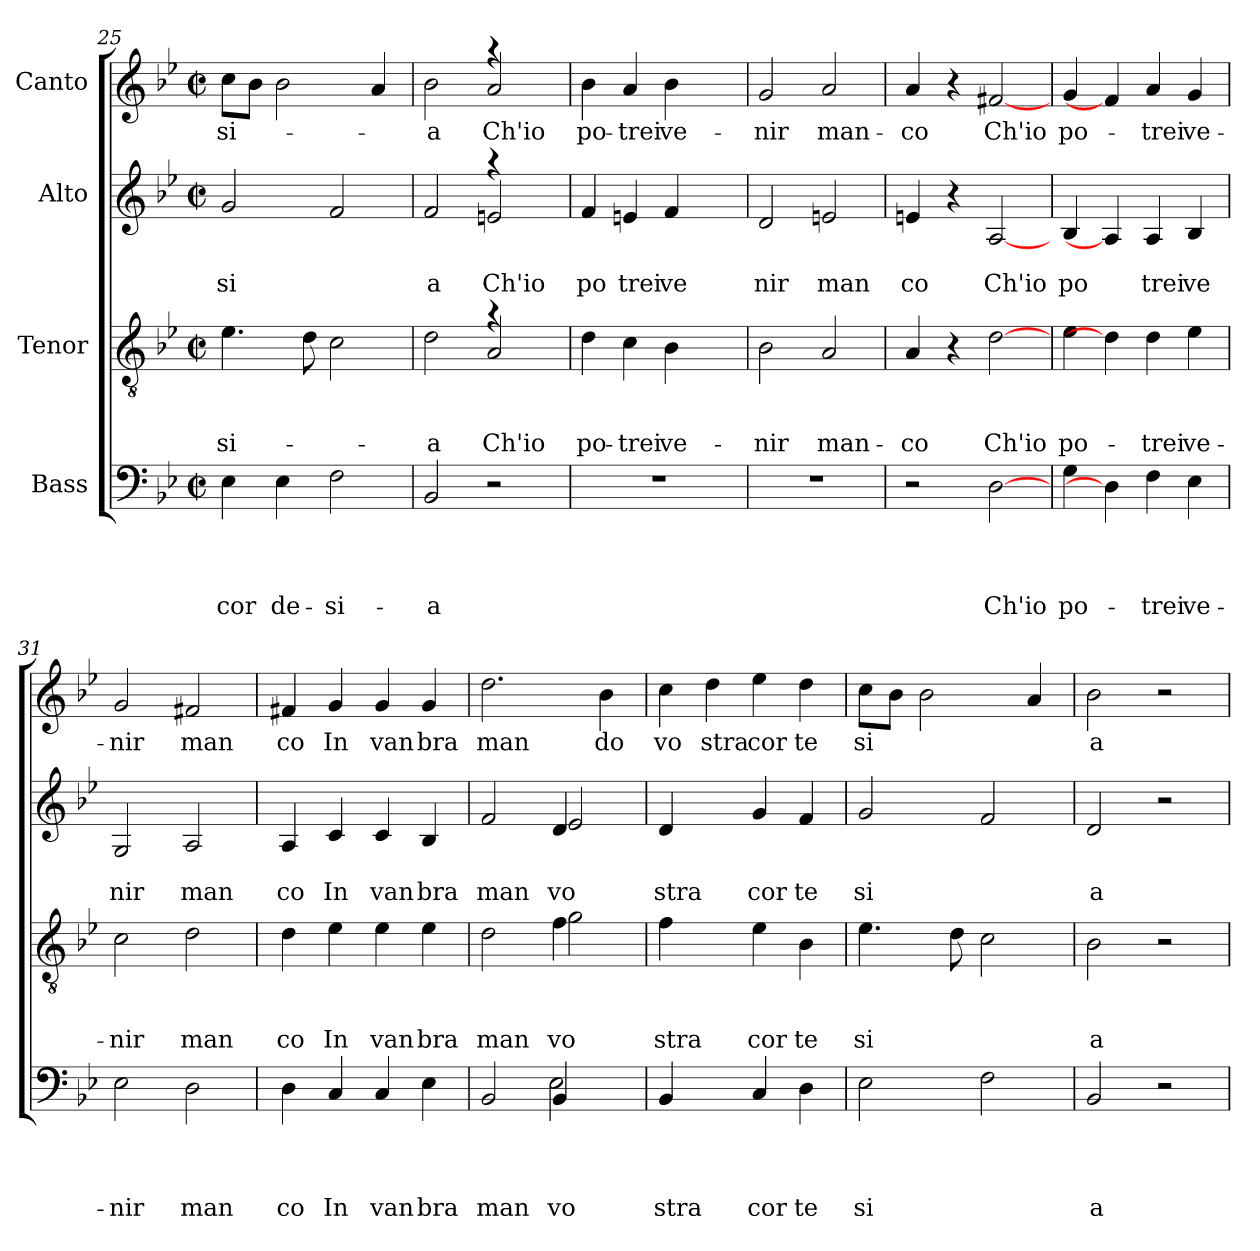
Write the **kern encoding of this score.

**kern	**text	**text	**text	**text	**kern	**text	**text	**text	**kern	**text	**text	**kern	**text
*part4	*part4	*part4	*part4	*part4	*part3	*part3	*part3	*part3	*part2	*part2	*part2	*part1	*part1
*staff4	*staff4	*staff4	*staff4	*staff4	*staff3	*staff3	*staff3	*staff3	*staff2	*staff2	*staff2	*staff1	*staff1
*I"Bass	*	*	*	*	*I"Tenor	*	*	*	*I"Alto	*	*	*I"Canto	*
!!LO:LB:g=z
*clefF4	*	*	*	*	*clefGv2	*	*	*	*clefG2	*	*	*clefG2	*
*k[b-e-]	*	*	*	*	*k[b-e-]	*	*	*	*k[b-e-]	*	*	*k[b-e-]	*
*B-:	*	*	*	*	*B-:	*	*	*	*B-:	*	*	*B-:	*
*M2/2	*	*	*	*	*M2/2	*	*	*	*M2/2	*	*	*M2/2	*
*met(c|)	*	*	*	*	*met(c|)	*	*	*	*met(c|)	*	*	*met(c|)	*
=25	=25	=25	=25	=25	=25	=25	=25	=25	=25	=25	=25	=25	=25
!	!	!	!	!LO:LY:b	!	!	!	!LO:LY:b	!	!	!LO:LY:b	!	!LO:LY:b
4E-\	.	.	.	cor	4.e-\	.	.	si-	2g/	.	-si	8cc\L	-si-
.	.	.	.	.	.	.	.	.	.	.	.	8b-\J	.
!	!	!	!	!LO:LY:b	!	!	!	!	!	!	!	!	!
4E-\	.	.	.	de-	.	.	.	.	.	.	.	2b-\	.
.	.	.	.	.	8d\	.	.	.	.	.	.	.	.
!	!	!	!	!LO:LY:b	!	!	!	!	!	!	!	!	!
2F\	.	.	.	-si-	2c\	.	.	.	2f/	.	.	.	.
.	.	.	.	.	.	.	.	.	.	.	.	4a/	.
=26	=26	=26	=26	=26	=26	=26	=26	=26	=26	=26	=26	=26	=26
!	!	!	!	!LO:LY:b	!	!	!	!LO:LY:b	!	!	!LO:LY:b	!	!LO:LY:b
*	*	*	*	*	*^	*	*	*	*^	*	*	*^	*
2BB-/	.	.	.	-a	2d\	2ryy	.	.	-a	2f/	2ryy	.	a	2b-\	2ryy	-a
!	!	!	!	!	!	!	!	!	!LO:LY:b	!	!	!	!LO:LY:b	!	!	!LO:LY:b
2r	.	.	.	.	4ra	2A/	.	.	Ch'io	4raa	2en/	.	Ch'io	4raa	2a/	Ch'io
.	.	.	.	.	4ryy	.	.	.	.	4ryy	.	.	.	4ryy	.	.
*	*	*	*	*	*v	*v	*	*	*	*	*	*	*	*v	*v	*
*	*	*	*	*	*	*	*	*	*v	*v	*	*	*	*
=27	=27	=27	=27	=27	=27	=27	=27	=27	=27	=27	=27	=27	=27
!LO:N:vis=1	!	!	!	!	!	!	!	!LO:LY:b	!	!	!LO:LY:b	!	!LO:LY:b
1r	.	.	.	.	4d\	.	.	po-	4f/	.	po	4b-\	po-
!	!	!	!	!	!	!	!	!LO:LY:b	!	!	!LO:LY:b	!	!LO:LY:b
.	.	.	.	.	4c\	.	.	-trei	4en/	.	trei	4a/	-trei
!	!	!	!	!	!	!	!	!LO:LY:b	!	!	!LO:LY:b	!	!LO:LY:b
.	.	.	.	.	4B-\	.	.	ve-	4f/	.	ve	4b-\	ve-
.	.	.	.	.	4ryy	.	.	.	4ryy	.	.	4ryy	.
=28	=28	=28	=28	=28	=28	=28	=28	=28	=28	=28	=28	=28	=28
!	!	!	!	!	!	!	!	!LO:LY:b	!	!	!LO:LY:b	!	!LO:LY:b
1r	.	.	.	.	2B-\	.	.	-nir	2d/	.	nir	2g/	-nir
!	!	!	!	!	!	!	!	!LO:LY:b	!	!	!LO:LY:b	!	!LO:LY:b
.	.	.	.	.	2A/	.	.	man-	2en/	.	man	2a/	man-
=29	=29	=29	=29	=29	=29	=29	=29	=29	=29	=29	=29	=29	=29
!	!	!	!	!	!	!	!	!LO:LY:b	!	!	!LO:LY:b	!	!LO:LY:b
2r	.	.	.	.	4A/	.	.	-co	4en/	.	co	4a/	-co
.	.	.	.	.	4r	.	.	.	4r	.	.	4r	.
!	!	!	!	!LO:LY:b	!	!	!	!LO:LY:b	!	!	!LO:LY:b	!	!LO:LY:b
[2D\	.	.	.	Ch'io	[2d\	.	.	Ch'io	[2A/	.	Ch'io	[2f#X/	Ch'io
=30	=30	=30	=30	=30	=30	=30	=30	=30	=30	=30	=30	=30	=30
!	!	!	!	!LO:LY:b	!	!	!	!LO:LY:b	!	!	!LO:LY:b	!	!LO:LY:b
4G\	.	.	.	po-	4e-\	.	.	po-	4B-/	.	po	4g/	po-
4D\]	.	.	.	.	4d\]	.	.	.	4A/]	.	.	4f#/]	.
!	!	!	!	!LO:LY:b	!	!	!	!LO:LY:b	!	!	!LO:LY:b	!	!LO:LY:b
4F\	.	.	.	-trei	4d\	.	.	-trei	4A/	.	trei	4a/	-trei
!	!	!	!	!LO:LY:b	!	!	!	!LO:LY:b	!	!	!LO:LY:b	!	!LO:LY:b
4E-\	.	.	.	ve-	4e-\	.	.	ve-	4B-/	.	ve	4g/	ve-
!!LO:LB:g=z
=31	=31	=31	=31	=31	=31	=31	=31	=31	=31	=31	=31	=31	=31
!	!	!	!	!LO:LY:b	!	!	!	!LO:LY:b	!	!	!LO:LY:b	!	!LO:LY:b
2E-\	.	.	.	-nir	2c\	.	.	-nir	2G/	.	nir	2g/	-nir
!	!	!	!	!LO:LY:b	!	!	!	!LO:LY:b	!	!	!LO:LY:b	!	!LO:LY:b
2D\	.	.	.	man	2d\	.	.	man	2A/	.	man	2f#X/	man
=32	=32	=32	=32	=32	=32	=32	=32	=32	=32	=32	=32	=32	=32
!	!	!	!	!LO:LY:b	!	!	!	!LO:LY:b	!	!	!LO:LY:b	!	!LO:LY:b
4D\	.	.	.	co	4d\	.	.	co	4A/	.	co	4f#X/	co
!	!	!	!	!LO:LY:b	!	!	!	!LO:LY:b	!	!	!LO:LY:b	!	!LO:LY:b
4C/	.	.	.	In	4e-\	.	.	In	4c/	.	In	4g/	In
!	!	!	!	!LO:LY:b	!	!	!	!LO:LY:b	!	!	!LO:LY:b	!	!LO:LY:b
4C/	.	.	.	van	4e-\	.	.	van	4c/	.	van	4g/	van
!	!	!	!	!LO:LY:b	!	!	!	!LO:LY:b	!	!	!LO:LY:b	!	!LO:LY:b
4E-\	.	.	.	bra	4e-\	.	.	bra	4B-/	.	bra	4g/	bra
=33	=33	=33	=33	=33	=33	=33	=33	=33	=33	=33	=33	=33	=33
!	!	!	!	!LO:LY:b	!	!	!	!LO:LY:b	!	!	!LO:LY:b	!	!LO:LY:b
*^	*	*	*	*	*^	*	*	*	*^	*	*	*	*
2BB-/	2ryy	.	.	.	man	2d\	2ryy	.	.	man	2f/	2ryy	.	man	2.dd\	man
!	!	!	!	!	!LO:LY:b	!	!	!	!	!	!	!	!	!	!	!
!	!	!	!	!	!LO:LY:b	!	!	!	!	!LO:LY:b	!	!	!	!	!	!
!	!	!	!	!	!	!	!	!	!	!LO:LY:b	!	!	!	!LO:LY:b	!	!
!	!	!	!	!	!	!	!	!	!	!	!	!	!	!LO:LY:b	!	!
4BB-/	2E-\	.	.	.	vo	4f\	2g\	.	.	vo	4d/	2e-/	.	vo	.	.
!	!	!	!	!	!	!	!	!	!	!	!	!	!	!	!	!LO:LY:b
4ryy	.	.	.	.	.	4ryy	.	.	.	.	4ryy	.	.	.	4b-\	do
*v	*v	*	*	*	*	*	*	*	*	*	*v	*v	*	*	*	*
*	*	*	*	*	*v	*v	*	*	*	*	*	*	*	*
=34	=34	=34	=34	=34	=34	=34	=34	=34	=34	=34	=34	=34	=34
!	!	!	!	!LO:LY:b	!	!	!	!LO:LY:b	!	!	!LO:LY:b	!	!LO:LY:b
4BB-/	.	.	.	stra	4f\	.	.	stra	4d/	.	stra	4cc\	vo
!	!	!	!	!	!	!	!	!	!	!	!	!	!LO:LY:b
4ryy	.	.	.	.	4ryy	.	.	.	4ryy	.	.	4dd\	stra
!	!	!	!	!LO:LY:b	!	!	!	!LO:LY:b	!	!	!LO:LY:b	!	!LO:LY:b
4C/	.	.	.	cor	4e-\	.	.	cor	4g/	.	cor	4ee-\	cor
!	!	!	!	!LO:LY:b	!	!	!	!LO:LY:b	!	!	!LO:LY:b	!	!LO:LY:b
4D\	.	.	.	te	4B-\	.	.	te	4f/	.	te	4dd\	te
=35	=35	=35	=35	=35	=35	=35	=35	=35	=35	=35	=35	=35	=35
!	!	!	!	!LO:LY:b	!	!	!	!LO:LY:b	!	!	!LO:LY:b	!	!LO:LY:b
2E-\	.	.	.	si	4.e-\	.	.	si	2g/	.	si	8cc\L	si
.	.	.	.	.	.	.	.	.	.	.	.	8b-\J	.
.	.	.	.	.	.	.	.	.	.	.	.	2b-\	.
.	.	.	.	.	8d\	.	.	.	.	.	.	.	.
2F\	.	.	.	.	2c\	.	.	.	2f/	.	.	.	.
.	.	.	.	.	.	.	.	.	.	.	.	4a/	.
=36	=36	=36	=36	=36	=36	=36	=36	=36	=36	=36	=36	=36	=36
!	!	!	!	!LO:LY:b	!	!	!	!LO:LY:b	!	!	!LO:LY:b	!	!LO:LY:b
2BB-/	.	.	.	a	2B-\	.	.	a	2d/	.	a	2b-\	a
2r	.	.	.	.	2r	.	.	.	2r	.	.	2r	.
=	=	=	=	=	=	=	=	=	=	=	=	=	=
*-	*-	*-	*-	*-	*-	*-	*-	*-	*-	*-	*-	*-	*-
